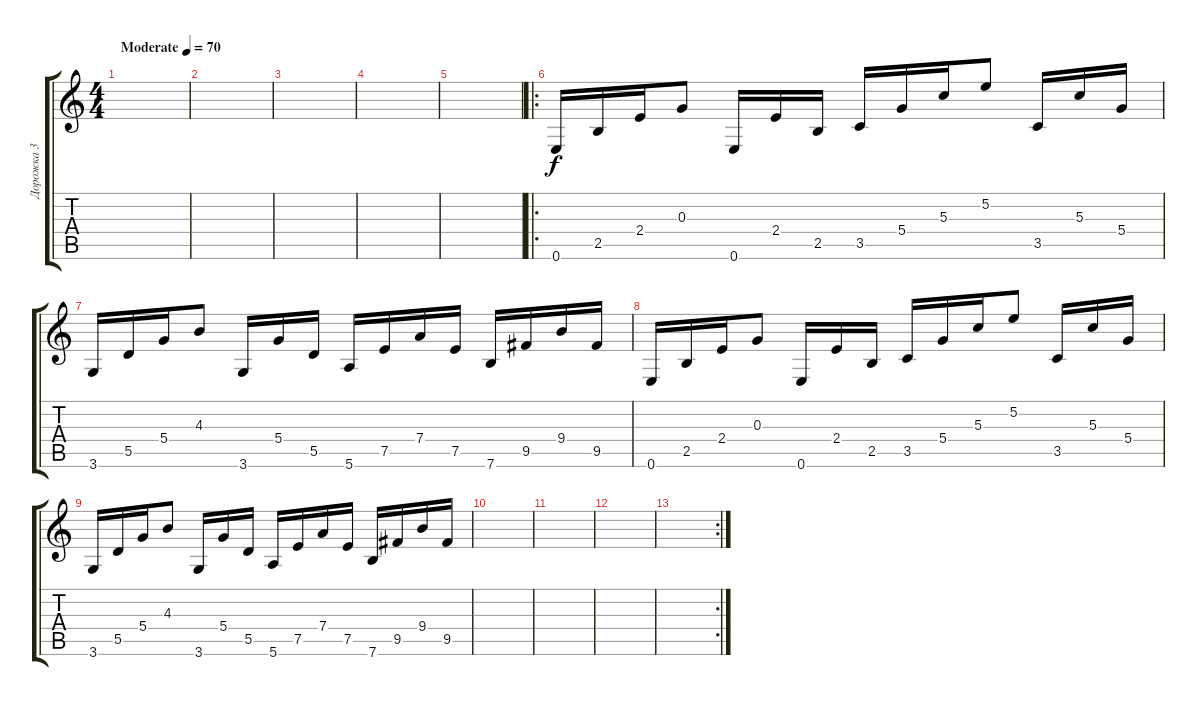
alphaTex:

\track ("Дорожка 3" "Дорожка 3") {instrument electricguitarjazz}
\staff {score tabs}
\tuning (E4 B3 G3 D3 A2 E2) {hide}
\ts (4 4)
\tempo (70 "Moderate")
\clef g2
\ks c
|
|
|
|
|
\ro
0.6.16 2.5.16 2.4.16 0.3.8 0.6.16 2.4.16 2.5.16 3.5.16 5.4.16 5.3.16 5.2.8 3.5.16 5.3.16 5.4.16 |
3.6.16 5.5.16 5.4.16 4.3.8 3.6.16 5.4.16 5.5.16 5.6.16 7.5.16 7.4.16 7.5.16 7.6.16 9.5.16 9.4.16 9.5.16 |
0.6.16 2.5.16 2.4.16 0.3.8 0.6.16 2.4.16 2.5.16 3.5.16 5.4.16 5.3.16 5.2.8 3.5.16 5.3.16 5.4.16 |
3.6.16 5.5.16 5.4.16 4.3.8 3.6.16 5.4.16 5.5.16 5.6.16 7.5.16 7.4.16 7.5.16 7.6.16 9.5.16 9.4.16 9.5.16 |
|
|
|
\rc 2
